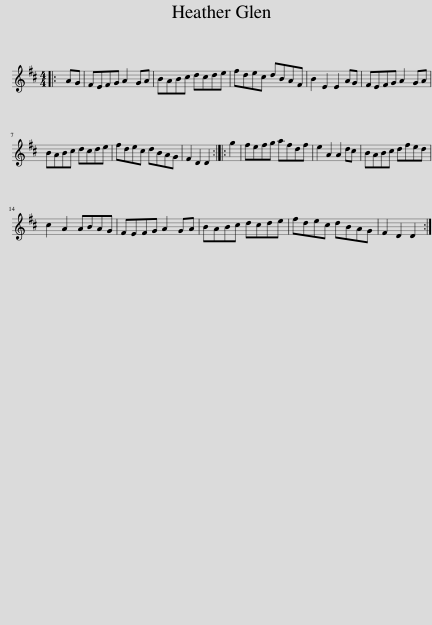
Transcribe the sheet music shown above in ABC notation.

X:1
L:1/8
M:4/4
I:linebreak $
K:D
V:1 treble
V:1
|: AG | FEFG A2 GA | BABc dcde | fdec dBAF | B2 E2 E2 AG | %5
 FEFG A2 GA |$ BABc dcde | fdec dBAG | F2 D2 D2 :: g2 | %10
 fefg afdf | e2 A2 A2 dc | BABc dfed |$ c2 A2 ABAG | FEFG A2 GA | %15
 BABc dcde | fdec dBAG | F2 D2 D2 :| %18
